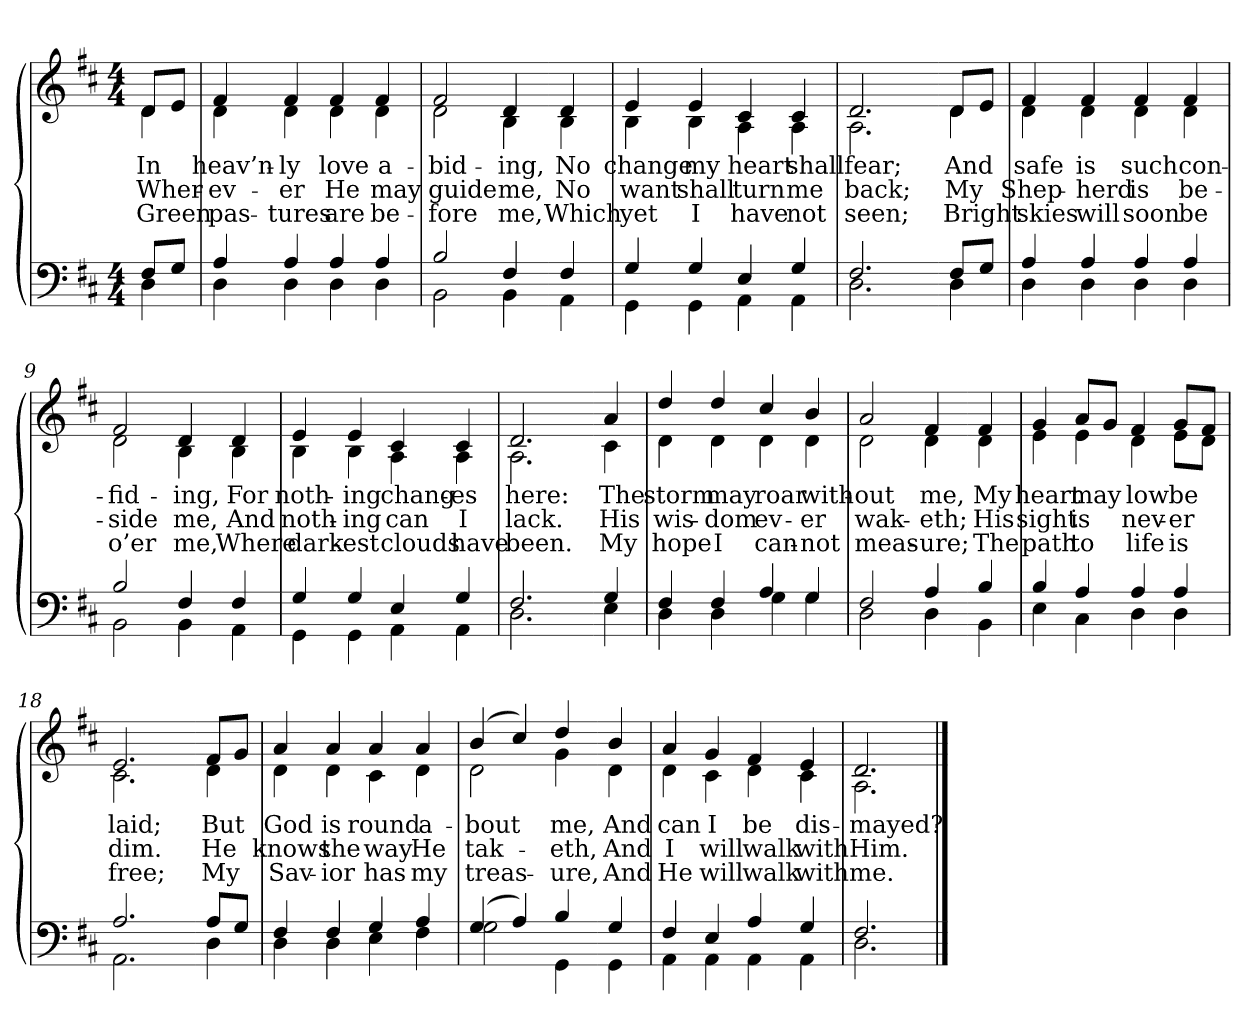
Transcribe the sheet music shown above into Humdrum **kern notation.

**kern	**kern	**text	**text	**text
*part2	*part1	*part1	*part1	*part1
*staff2	*staff1	*staff1	*staff1	*staff1
*clefF4	*clefG2	*	*	*
*k[f#c#]	*k[f#c#]	*	*	*
*M4/4	*M4/4	*	*	*
=1	=1	=1	=1	=1
*^	*	*	*	*
!	!	!LO:TX:b:i:t=Verse	!	!	!
!	!	!	!LO:LY:b	!LO:LY:b	!LO:LY:b
*	*	*^	*	*	*
8F#/L	4D\	8d/L	4d\	In	Wher-	Green
8G/J	.	8e/J	.	.	.	.
=2	=2	=2	=2	=2	=2	=2
!	!	!	!	!LO:LY:b	!LO:LY:b	!LO:LY:b
4A/	4D\	4f#/	4d\	heav’n-	-ev-	pas-
!	!	!	!	!LO:LY:b	!LO:LY:b	!LO:LY:b
4A/	4D\	4f#/	4d\	-ly	-er	-tures
!	!	!	!	!LO:LY:b	!LO:LY:b	!LO:LY:b
4A/	4D\	4f#/	4d\	love	He	are
!	!	!	!	!LO:LY:b	!LO:LY:b	!LO:LY:b
4A/	4D\	4f#/	4d\	a-	may	be-
=3	=3	=3	=3	=3	=3	=3
!	!	!	!	!LO:LY:b	!LO:LY:b	!LO:LY:b
2B/	2BB\	2f#/	2d\	-bid-	guide	-fore
!	!	!	!	!LO:LY:b	!LO:LY:b	!LO:LY:b
4F#/	4BB\	4d/	4B\	-ing,	me,	me,
!!LO:LB:g=z	!!
=4-	=4-	=4-	=4-	=4-	=4-	=4-
!	!	!	!	!LO:LY:b	!LO:LY:b	!LO:LY:b
4F#/	4AA\	4d/	4B\	No	No	Which
=5	=5	=5	=5	=5	=5	=5
!	!	!	!	!LO:LY:b	!LO:LY:b	!LO:LY:b
4G/	4GG\	4e/	4B\	change	want	yet
!	!	!	!	!LO:LY:b	!LO:LY:b	!LO:LY:b
4G/	4GG\	4e/	4B\	my	shall	I
!	!	!	!	!LO:LY:b	!LO:LY:b	!LO:LY:b
4E/	4AA\	4c#/	4A\	heart	turn	have
!	!	!	!	!LO:LY:b	!LO:LY:b	!LO:LY:b
4G/	4AA\	4c#/	4A\	shall	me	not
=6	=6	=6	=6	=6	=6	=6
!	!	!	!	!LO:LY:b	!LO:LY:b	!LO:LY:b
2.F#/	2.D\	2.d/	2.A\	fear;	back;	seen;
!!LO:LB:g=z	!!
=7-	=7-	=7-	=7-	=7-	=7-	=7-
!	!	!	!	!LO:LY:b	!LO:LY:b	!LO:LY:b
8F#/L	4D\	8d/L	4d\	And	My	Bright
8G/J	.	8e/J	.	.	.	.
=8	=8	=8	=8	=8	=8	=8
!	!	!	!	!LO:LY:b	!LO:LY:b	!LO:LY:b
4A/	4D\	4f#/	4d\	safe	Shep-	skies
!	!	!	!	!LO:LY:b	!LO:LY:b	!LO:LY:b
4A/	4D\	4f#/	4d\	is	-herd	will
!	!	!	!	!LO:LY:b	!LO:LY:b	!LO:LY:b
4A/	4D\	4f#/	4d\	such	is	soon
!	!	!	!	!LO:LY:b	!LO:LY:b	!LO:LY:b
4A/	4D\	4f#/	4d\	con-	be-	be
=9	=9	=9	=9	=9	=9	=9
!	!	!	!	!LO:LY:b	!LO:LY:b	!LO:LY:b
2B/	2BB\	2f#/	2d\	-fid-	-side	o’er
!	!	!	!	!LO:LY:b	!LO:LY:b	!LO:LY:b
4F#/	4BB\	4d/	4B\	-ing,	me,	me,
!!LO:LB:g=z	!!
=10-	=10-	=10-	=10-	=10-	=10-	=10-
!	!	!	!	!LO:LY:b	!LO:LY:b	!LO:LY:b
4F#/	4AA\	4d/	4B\	For	And	Where
=11	=11	=11	=11	=11	=11	=11
!	!	!	!	!LO:LY:b	!LO:LY:b	!LO:LY:b
4G/	4GG\	4e/	4B\	noth-	noth-	dark-
!	!	!	!	!LO:LY:b	!LO:LY:b	!LO:LY:b
4G/	4GG\	4e/	4B\	-ing	-ing	-est
!	!	!	!	!LO:LY:b	!LO:LY:b	!LO:LY:b
4E/	4AA\	4c#/	4A\	chang-	can	clouds
!	!	!	!	!LO:LY:b	!LO:LY:b	!LO:LY:b
4G/	4AA\	4c#/	4A\	-es	I	have
=12	=12	=12	=12	=12	=12	=12
!	!	!	!	!LO:LY:b	!LO:LY:b	!LO:LY:b
2.F#/	2.D\	2.d/	2.A\	here:	lack.	been.
!!LO:LB:g=z	!!
=13-	=13-	=13-	=13-	=13-	=13-	=13-
!	!	!	!	!LO:LY:b	!LO:LY:b	!LO:LY:b
4G/	4E\	4a/	4c#\	The	His	My
=14	=14	=14	=14	=14	=14	=14
!	!	!	!	!LO:LY:b	!LO:LY:b	!LO:LY:b
4F#/	4D\	4dd/	4d\	storm	wis-	hope
!	!	!	!	!LO:LY:b	!LO:LY:b	!LO:LY:b
4F#/	4D\	4dd/	4d\	may	-dom	I
!	!	!	!	!LO:LY:b	!LO:LY:b	!LO:LY:b
4A/	4G\	4cc#/	4d\	roar	ev-	can-
!	!	!	!	!LO:LY:b	!LO:LY:b	!LO:LY:b
4G/	4G\	4b/	4d\	with-	-er	-not
=15	=15	=15	=15	=15	=15	=15
!	!	!	!	!LO:LY:b	!LO:LY:b	!LO:LY:b
2F#/	2D\	2a/	2d\	-out	wak-	meas-
!	!	!	!	!LO:LY:b	!LO:LY:b	!LO:LY:b
4A/	4D\	4f#/	4d\	me,	-eth;	-ure;
!!LO:LB:g=z	!!
=16-	=16-	=16-	=16-	=16-	=16-	=16-
!	!	!	!	!LO:LY:b	!LO:LY:b	!LO:LY:b
4B/	4BB\	4f#/	4d\	My	His	The
=17	=17	=17	=17	=17	=17	=17
!	!	!	!	!LO:LY:b	!LO:LY:b	!LO:LY:b
4B/	4E\	4g/	4e\	heart	sight	path
!	!	!	!	!LO:LY:b	!LO:LY:b	!LO:LY:b
4A/	4C#\	8a/L	4e\	may	is	to
.	.	8g/J	.	.	.	.
!	!	!	!	!LO:LY:b	!LO:LY:b	!LO:LY:b
4A/	4D\	4f#/	4d\	low	nev-	life
!	!	!	!	!LO:LY:b	!LO:LY:b	!LO:LY:b
4A/	4D\	8g/L	8e\L	be	-er	is
.	.	8f#/J	8d\J	.	.	.
=18	=18	=18	=18	=18	=18	=18
!	!	!	!	!LO:LY:b	!LO:LY:b	!LO:LY:b
2.A/	2.AA\	2.e/	2.c#\	laid;	dim.	free;
!!LO:LB:g=z	!!
=19-	=19-	=19-	=19-	=19-	=19-	=19-
!	!	!	!	!LO:LY:b	!LO:LY:b	!LO:LY:b
8A/L	4D\	8f#/L	4d\	But	He	My
8G/J	.	8g/J	.	.	.	.
=20	=20	=20	=20	=20	=20	=20
!	!	!	!	!LO:LY:b	!LO:LY:b	!LO:LY:b
4F#/	4D\	4a/	4d\	God	knows	Sav-
!	!	!	!	!LO:LY:b	!LO:LY:b	!LO:LY:b
4F#/	4D\	4a/	4d\	is	the	-ior
!	!	!	!	!LO:LY:b	!LO:LY:b	!LO:LY:b
4G/	4E\	4a/	4c#\	round	way	has
!	!	!	!	!LO:LY:b	!LO:LY:b	!LO:LY:b
4A/	4F#\	4a/	4d\	a-	He	my
=21	=21	=21	=21	=21	=21	=21
!	!	!	!	!LO:LY:b	!LO:LY:b	!LO:LY:b
(>4G/	2G\	(>4b/	2d\	-bout	tak-	treas-
4A/)	.	4cc#/)	.	.	.	.
!	!	!	!	!LO:LY:b	!LO:LY:b	!LO:LY:b
4B/	4GG\	4dd/	4g\	me,	-eth,	-ure,
!!LO:LB:g=z	!!
=22-	=22-	=22-	=22-	=22-	=22-	=22-
!	!	!	!	!LO:LY:b	!LO:LY:b	!LO:LY:b
4G/	4GG\	4b/	4d\	And	And	And
=23	=23	=23	=23	=23	=23	=23
!	!	!	!	!LO:LY:b	!LO:LY:b	!LO:LY:b
4F#/	4AA\	4a/	4d\	can	I	He
!	!	!	!	!LO:LY:b	!LO:LY:b	!LO:LY:b
4E/	4AA\	4g/	4c#\	I	will	will
!	!	!	!	!LO:LY:b	!LO:LY:b	!LO:LY:b
4A/	4AA\	4f#/	4d\	be	walk	walk
!	!	!	!	!LO:LY:b	!LO:LY:b	!LO:LY:b
4G/	4AA\	4e/	4c#\	dis-	with	with
=24	=24	=24	=24	=24	=24	=24
!	!	!	!	!LO:LY:b	!LO:LY:b	!LO:LY:b
2.F#/	2.D\	2.d/	2.A\	-mayed?	Him.	me.
*v	*v	*	*	*	*	*
*	*v	*v	*	*	*
==	==	==	==	==
*-	*-	*-	*-	*-
